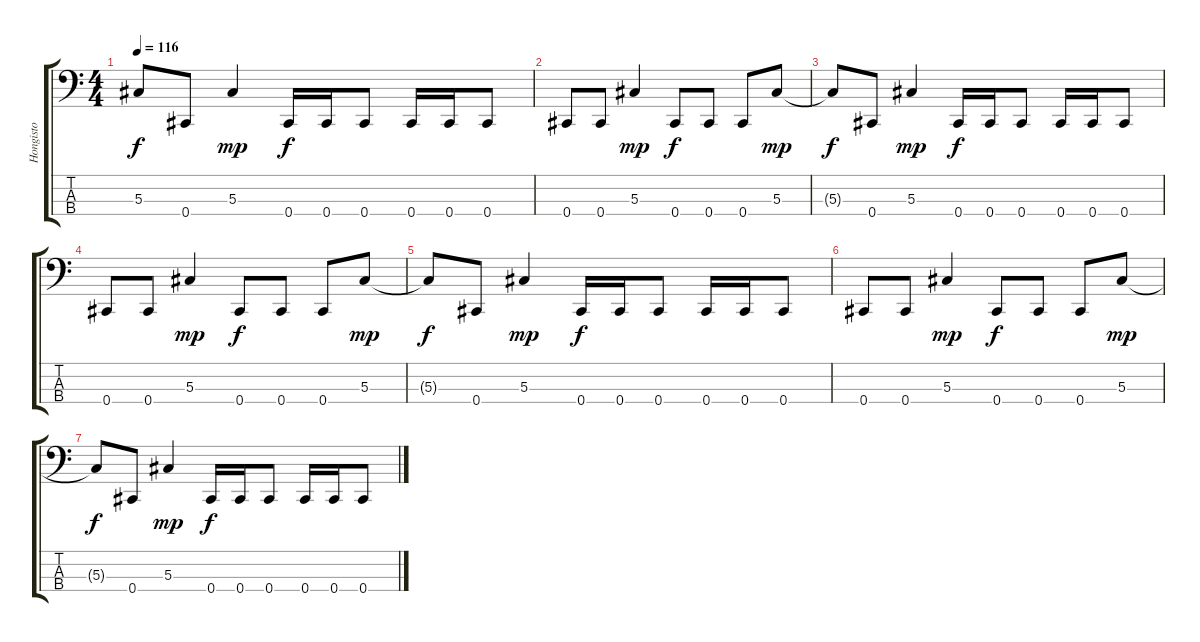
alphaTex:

\track ("Hongisto" "Hongisto") {instrument electricbassfinger}
\staff {score tabs}
\tuning (Gb2 Db2 Ab1 Db1) {hide}
\ts (4 4)
\tempo 116
\clef f4
\ks c
5.3{t}.8{dy f} 0.4.8 5.3.4{dy mp} 0.4.16{dy f} 0.4.16 0.4.8 0.4.16 0.4.16 0.4.8 |
0.4.8{volume 2} 0.4.8 5.3.4{dy mp} 0.4.8{dy f} 0.4.8 0.4.8 5.3.8{dy mp} |
5.3{t}.8{dy f} 0.4.8 5.3.4{dy mp} 0.4.16{dy f} 0.4.16 0.4.8 0.4.16 0.4.16 0.4.8 |
0.4.8 0.4.8 5.3.4{dy mp} 0.4.8{dy f} 0.4.8 0.4.8 5.3.8{dy mp} |
5.3{t}.8{dy f} 0.4.8 5.3.4{dy mp} 0.4.16{dy f} 0.4.16 0.4.8 0.4.16 0.4.16 0.4.8 |
0.4.8{volume 0} 0.4.8 5.3.4{dy mp} 0.4.8{dy f} 0.4.8 0.4.8 5.3.8{dy mp} |
5.3{t}.8{dy f} 0.4.8 5.3.4{dy mp} 0.4.16{dy f} 0.4.16 0.4.8 0.4.16 0.4.16 0.4.8
